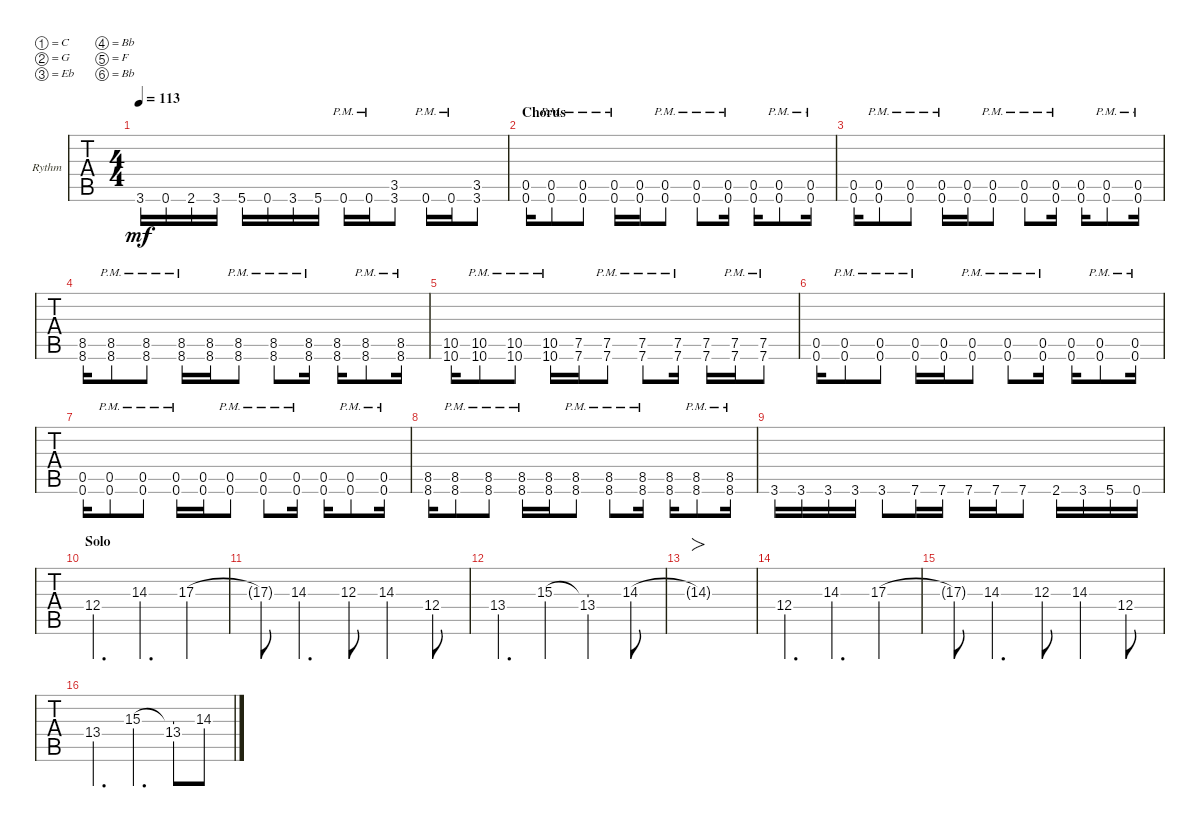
\defaultSystemsLayout 4
\bracketExtendMode groupsimilarinstruments
\firstSystemTrackNameOrientation horizontal
\otherSystemsTrackNameOrientation horizontal
\track ("Rythm" "Rythm") {instrument distortionguitar}
\staff {tabs}
\tuning (C4 G3 Eb3 Bb2 F2 Bb1)
\ts (4 4)
\tempo 113
\clef g2
\ks c
3.6.16{dy mf} 0.6.16 2.6.16 3.6.16 5.6.16 0.6.16 3.6.16 5.6.16 0.6{pm}.16 0.6{pm}.16 (3.6 3.5).8 0.6{pm}.16 0.6{pm}.16 (3.6 3.5).8 |
\section ("" "Chorus")
(0.6 0.5).16 (0.6{pm} 0.5{pm}).8 (0.6{pm} 0.5{pm}).8 (0.5{pm} 0.6{pm}).16 (0.5 0.6).16 (0.6{pm} 0.5{pm}).8 (0.6{pm} 0.5{pm}).8 (0.6{pm} 0.5{pm}).16 (0.6 0.5).16 (0.6{pm} 0.5{pm}).8 (0.5{pm} 0.6{pm}).16 |
(0.6 0.5).16 (0.6{pm} 0.5{pm}).8 (0.6{pm} 0.5{pm}).8 (0.5{pm} 0.6{pm}).16 (0.5 0.6).16 (0.6{pm} 0.5{pm}).8 (0.6{pm} 0.5{pm}).8 (0.6{pm} 0.5{pm}).16 (0.6 0.5).16 (0.6{pm} 0.5{pm}).8 (0.5{pm} 0.6{pm}).16 |
(8.6 8.5).16 (8.6{pm} 8.5{pm}).8 (8.6{pm} 8.5{pm}).8 (8.5{pm} 8.6{pm}).16 (8.5 8.6).16 (8.6{pm} 8.5{pm}).8 (8.6{pm} 8.5{pm}).8 (8.6{pm} 8.5{pm}).16 (8.6 8.5).16 (8.6{pm} 8.5{pm}).8 (8.5{pm} 8.6{pm}).16 |
(10.6 10.5).16 (10.6{pm} 10.5{pm}).8 (10.6{pm} 10.5{pm}).8 (10.6{pm} 10.5{pm}).16 (7.6 7.5).16 (7.6{pm} 7.5{pm}).8 (7.6{pm} 7.5{pm}).8 (7.6{pm} 7.5{pm}).16 (7.6 7.5).16 (7.6{pm} 7.5{pm}).16 (7.6{pm} 7.5{pm}).8 |
(0.6 0.5).16 (0.6{pm} 0.5{pm}).8 (0.6{pm} 0.5{pm}).8 (0.5{pm} 0.6{pm}).16 (0.5 0.6).16 (0.6{pm} 0.5{pm}).8 (0.6{pm} 0.5{pm}).8 (0.6{pm} 0.5{pm}).16 (0.6 0.5).16 (0.6{pm} 0.5{pm}).8 (0.5{pm} 0.6{pm}).16 |
(0.6 0.5).16 (0.6{pm} 0.5{pm}).8 (0.6{pm} 0.5{pm}).8 (0.5{pm} 0.6{pm}).16 (0.5 0.6).16 (0.6{pm} 0.5{pm}).8 (0.6{pm} 0.5{pm}).8 (0.6{pm} 0.5{pm}).16 (0.6 0.5).16 (0.6{pm} 0.5{pm}).8 (0.5{pm} 0.6{pm}).16 |
(8.6 8.5).16 (8.6{pm} 8.5{pm}).8 (8.6{pm} 8.5{pm}).8 (8.5{pm} 8.6{pm}).16 (8.5 8.6).16 (8.6{pm} 8.5{pm}).8 (8.6{pm} 8.5{pm}).8 (8.6{pm} 8.5{pm}).16 (8.6 8.5).16 (8.6{pm} 8.5{pm}).8 (8.5{pm} 8.6{pm}).16 |
3.6.16 3.6.16 3.6.16 3.6.16 3.6.8 7.6.16 7.6.16 7.6.16 7.6.16 7.6.8 2.6.16 3.6.16 5.6.16 0.6.16 |
\section ("" "Solo")
12.4.4{d} 14.3.4{d} 17.3.4 |
17.3{t}.8 14.3.4{d} 12.3.8 14.3.4 12.4.8 |
13.4.4{d} 15.3.4 (15.3{t} 13.4).4 14.3.8 |
14.3{t}.1{fo} |
12.4.4{d} 14.3.4{d} 17.3.4 |
17.3{t}.8 14.3.4{d} 12.3.8 14.3.4 12.4.8 |
13.4.4{d} 15.3.4{d} (15.3{t} 13.4).8 14.3.8
